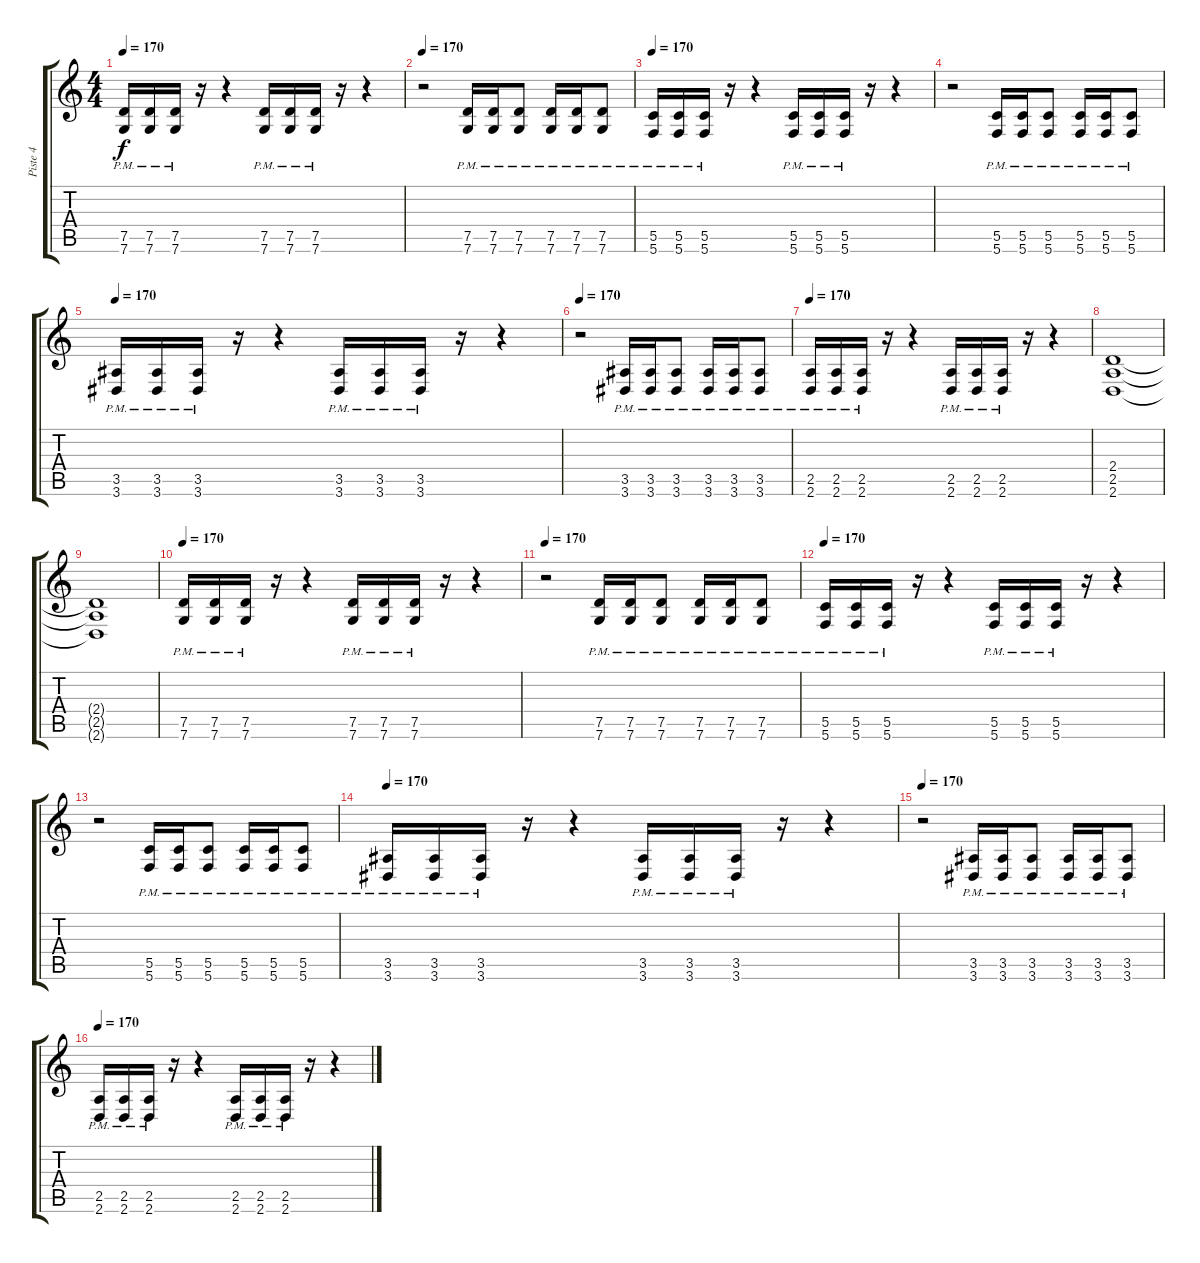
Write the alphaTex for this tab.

\track ("Piste 4" "Piste 4") {instrument distortionguitar}
\staff {score tabs}
\tuning (D4 A3 F3 C3 G2 C2) {hide}
\ts (4 4)
\tempo 170
\clef g2
\ks c
(7.5{pm} 7.6{pm}).16{dy f} (7.5{pm} 7.6{pm}).16 (7.5{pm} 7.6{pm}).16 r.16 r.4 (7.5{pm} 7.6{pm}).16 (7.5{pm} 7.6{pm}).16 (7.5{pm} 7.6{pm}).16 r.16 r.4 |
\tempo 170
r.2 (7.5{pm} 7.6{pm}).16 (7.5{pm} 7.6{pm}).16 (7.5{pm} 7.6{pm}).8 (7.5{pm} 7.6{pm}).16 (7.5{pm} 7.6{pm}).16 (7.5{pm} 7.6{pm}).8 |
\tempo 170
(5.5{pm} 5.6{pm}).16 (5.5{pm} 5.6{pm}).16 (5.5{pm} 5.6{pm}).16 r.16 r.4 (5.5{pm} 5.6{pm}).16 (5.5{pm} 5.6{pm}).16 (5.5{pm} 5.6{pm}).16 r.16 r.4 |
r.2 (5.5{pm} 5.6{pm}).16 (5.5{pm} 5.6{pm}).16 (5.5{pm} 5.6{pm}).8 (5.5{pm} 5.6{pm}).16 (5.5{pm} 5.6{pm}).16 (5.5{pm} 5.6{pm}).8 |
\tempo 170
(3.5{pm} 3.6{pm}).16 (3.5{pm} 3.6{pm}).16 (3.5{pm} 3.6{pm}).16 r.16 r.4 (3.5{pm} 3.6{pm}).16 (3.5{pm} 3.6{pm}).16 (3.5{pm} 3.6{pm}).16 r.16 r.4 |
\tempo 170
r.2 (3.5{pm} 3.6{pm}).16 (3.5{pm} 3.6{pm}).16 (3.5{pm} 3.6{pm}).8 (3.5{pm} 3.6{pm}).16 (3.5{pm} 3.6{pm}).16 (3.5{pm} 3.6{pm}).8 |
\tempo 170
(2.5{pm} 2.6{pm}).16 (2.5{pm} 2.6{pm}).16 (2.5{pm} 2.6{pm}).16 r.16 r.4 (2.5{pm} 2.6{pm}).16 (2.5 2.6{pm}).16 (2.5{pm} 2.6{pm}).16 r.16 r.4 |
(2.4 2.5 2.6).1 |
(2.4{t} 2.5{t} 2.6{t}).1 |
\tempo 170
(7.5{pm} 7.6{pm}).16 (7.5{pm} 7.6{pm}).16 (7.5{pm} 7.6{pm}).16 r.16 r.4 (7.5{pm} 7.6{pm}).16 (7.5{pm} 7.6{pm}).16 (7.5{pm} 7.6{pm}).16 r.16 r.4 |
\tempo 170
r.2 (7.5{pm} 7.6{pm}).16 (7.5{pm} 7.6{pm}).16 (7.5{pm} 7.6{pm}).8 (7.5{pm} 7.6{pm}).16 (7.5{pm} 7.6{pm}).16 (7.5{pm} 7.6{pm}).8 |
\tempo 170
(5.5{pm} 5.6{pm}).16 (5.5{pm} 5.6{pm}).16 (5.5{pm} 5.6{pm}).16 r.16 r.4 (5.5{pm} 5.6{pm}).16 (5.5{pm} 5.6{pm}).16 (5.5{pm} 5.6{pm}).16 r.16 r.4 |
r.2 (5.5{pm} 5.6{pm}).16 (5.5{pm} 5.6{pm}).16 (5.5{pm} 5.6{pm}).8 (5.5{pm} 5.6{pm}).16 (5.5{pm} 5.6{pm}).16 (5.5{pm} 5.6{pm}).8 |
\tempo 170
(3.5{pm} 3.6{pm}).16 (3.5{pm} 3.6{pm}).16 (3.5{pm} 3.6{pm}).16 r.16 r.4 (3.5{pm} 3.6{pm}).16 (3.5{pm} 3.6{pm}).16 (3.5{pm} 3.6{pm}).16 r.16 r.4 |
\tempo 170
r.2 (3.5{pm} 3.6{pm}).16 (3.5{pm} 3.6{pm}).16 (3.5{pm} 3.6{pm}).8 (3.5{pm} 3.6{pm}).16 (3.5{pm} 3.6{pm}).16 (3.5{pm} 3.6{pm}).8 |
\tempo 170
(2.5{pm} 2.6{pm}).16 (2.5{pm} 2.6{pm}).16 (2.5{pm} 2.6{pm}).16 r.16 r.4 (2.5{pm} 2.6{pm}).16 (2.5 2.6{pm}).16 (2.5{pm} 2.6{pm}).16 r.16 r.4
